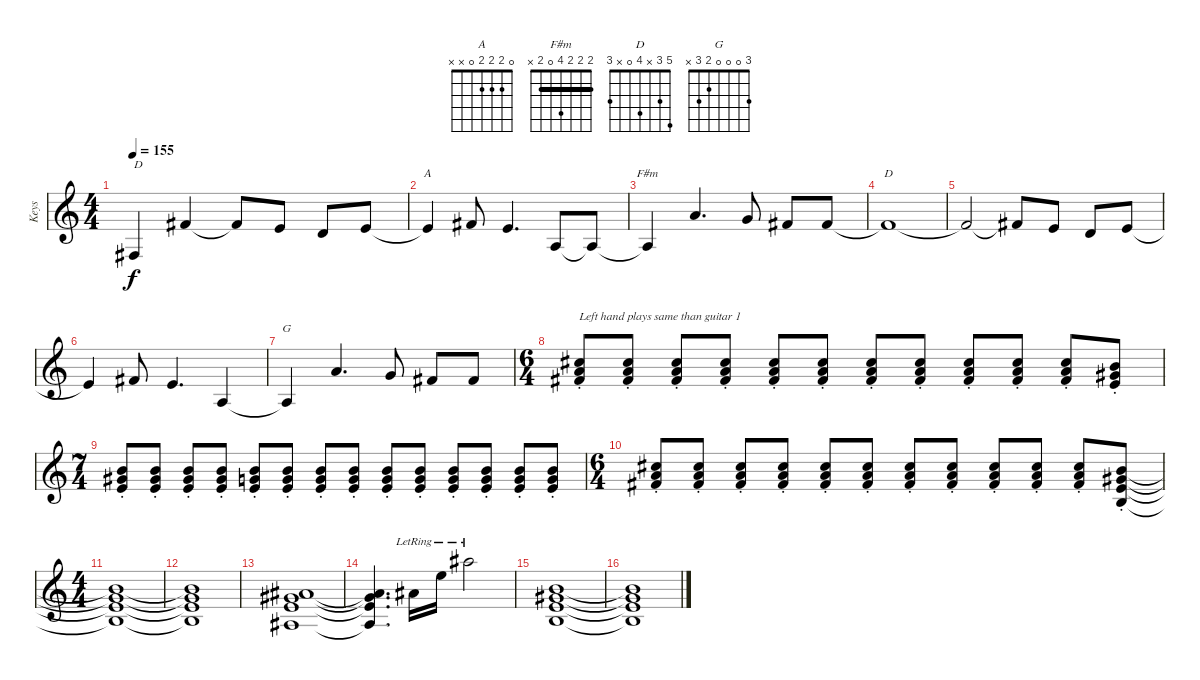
\track ("Keys" "Keys") {instrument electricpiano1}
\staff {score}
\tuning (E4 B3 G3 D3 A2 E2 B1) {hide}
\chord ("A" 0 2 2 2 0 x x)
\chord ("F#m" 2 2 2 4 0 2 x) {barre 2}
\chord ("D" 5 3 x 4 0 x 3)
\chord ("G" 3 0 0 0 2 3 x)
\ts (4 4)
\tempo 155
\clef g2
\ks c
4.4.4{txt "D" dy f} 2.1.4 2.1{t}.8 0.1.8 3.2.8 0.1.8 |
0.1{t}.4{ch "A"} 2.1.8 0.1.4{d} 2.3.8 2.3{t}.8 |
2.3{t}.4{ch "F#m"} 5.1.4{d} 3.1.8 2.1.8 2.1.8 |
2.1{t}.1{ch "D"} |
2.1{t}.2 2.1{t}.8 0.1.8 3.2.8 0.1.8 |
0.1{t}.4 2.1.8 0.1.4{d} 2.3.4 |
2.3{t}.4{ch "G"} 5.1.4{d} 3.1.8 2.1.8 2.1.8 |
\ts (6 4)
(9.1{st} 10.2{st} 11.3{st}).8{txt "Left hand plays same than guitar 1" instrument electricpiano1} (9.1{st} 10.2{st} 11.3{st}).8 (9.1{st} 10.2{st} 11.3{st}).8 (9.1{st} 10.2{st} 11.3{st}).8 (9.1{st} 10.2{st} 11.3{st}).8 (9.1{st} 10.2{st} 11.3{st}).8 (9.1{st} 10.2{st} 11.3{st}).8 (9.1{st} 10.2{st} 11.3{st}).8 (9.1{st} 10.2{st} 11.3{st}).8 (9.1{st} 10.2{st} 11.3{st}).8 (9.1{st} 10.2{st} 11.3{st}).8 (7.1{st} 9.2 9.3{st}).8 |
\ts (7 4)
(7.1{st} 9.2{st} 9.3{st}).8 (7.1{st} 9.2{st} 9.3{st}).8 (7.1{st} 9.2{st} 9.3{st}).8 (7.1{st} 9.2{st} 9.3{st}).8 (7.1{st} 8.2{st} 9.3{st}).8 (7.1{st} 8.2{st} 9.3{st}).8 (7.1{st} 8.2{st} 9.3{st}).8 (7.1{st} 8.2{st} 9.3{st}).8 (7.1{st} 8.2{st} 9.3{st}).8 (7.1{st} 8.2{st} 9.3{st}).8 (7.1{st} 8.2{st} 9.3{st}).8 (7.1{st} 8.2{st} 9.3{st}).8 (7.1{st} 8.2{st} 9.3{st}).8 (7.1{st} 8.2{st} 9.3{st}).8 |
\ts (6 4)
(9.1{st} 10.2{st} 11.3{st}).8 (9.1{st} 10.2{st} 11.3{st}).8 (9.1{st} 10.2{st} 11.3{st}).8 (9.1{st} 10.2{st} 11.3{st}).8 (9.1{st} 10.2{st} 11.3{st}).8 (9.1{st} 10.2{st} 11.3{st}).8 (9.1{st} 10.2{st} 11.3{st}).8 (9.1{st} 10.2{st} 11.3{st}).8 (9.1{st} 10.2{st} 11.3{st}).8 (9.1{st} 10.2{st} 11.3{st}).8 (9.1{st} 10.2{st} 11.3{st}).8 (7.1{st} 9.2{st} 9.3{st} 9.4).8 |
\ts (4 4)
(7.1{t} 9.2{t} 9.3{t} 9.4{t}).1 |
(7.1{t} 9.2{t} 9.3{t} 9.4{t}).1 |
(6.1 9.2 9.3 8.4).1 |
(6.1{t} 9.2{t} 9.3{t} 8.4{t}).4{d} 15.3{lr}.16 17.2{lr}.16 18.1{lr}.2 |
(0.1 9.2 16.3 9.4).1 |
(0.1{t} 9.2{t} 16.3{t} 9.4{t}).1
